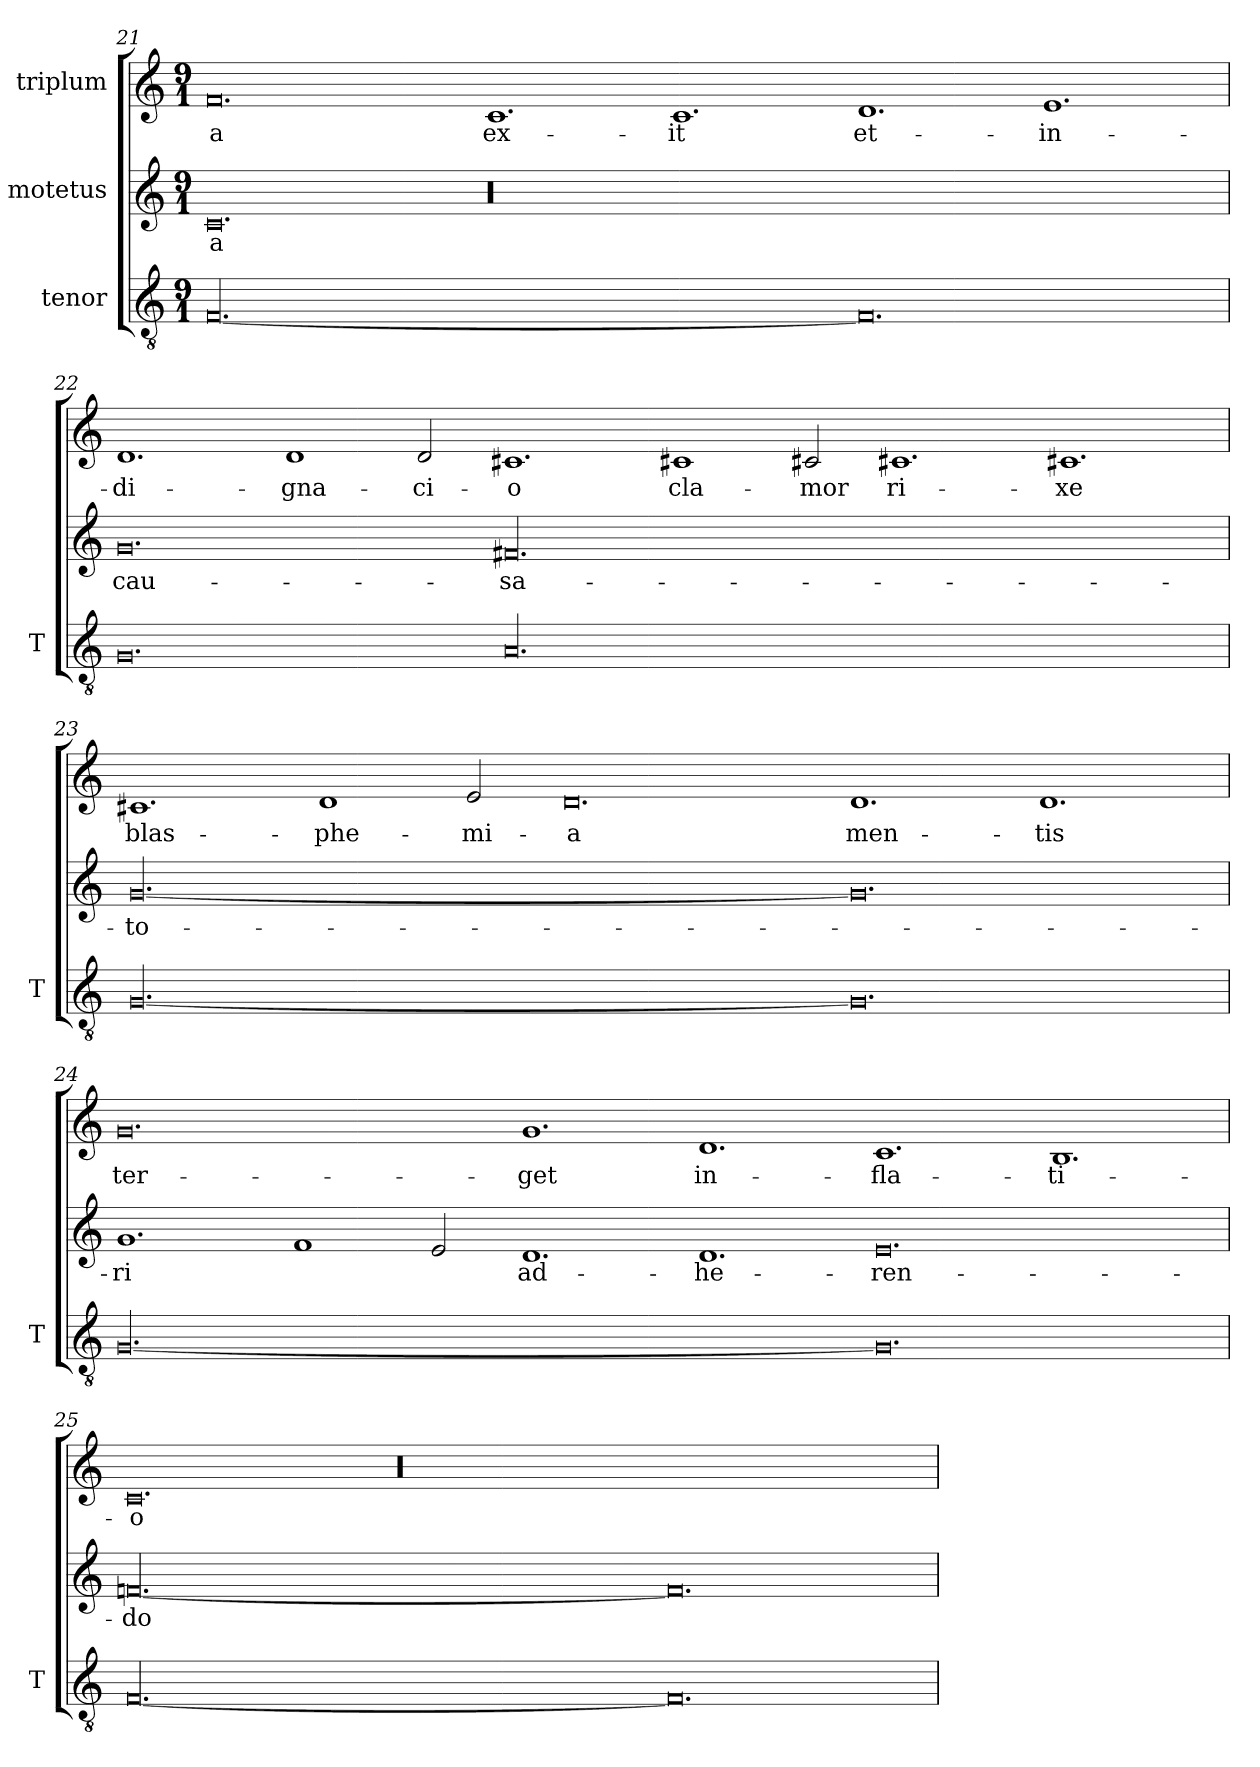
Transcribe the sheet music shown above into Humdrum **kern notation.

**kern	**kern	**text	**kern	**text
*part3	*part2	*part2	*part1	*part1
*staff3	*staff2	*staff2	*staff1	*staff1
*I"tenor	*I"motetus	*	*I"triplum	*
*I'T	*	*	*	*
!!LO:PB:g=z
*clefGv2	*clefG2	*	*clefG2	*
*k[]	*k[]	*	*k[]	*
*C:	*C:	*	*C:	*
*M9/1	*M9/1	*	*M9/1	*
=21	=21	=21	=21	=21
[00.F/	0.c/	-a	0.f/	-a
.	00.r	.	1.c/	ex-
.	.	.	1.c/	-it
0.F/]	.	.	1.d/	et-
.	.	.	1.e/	in-
=22	=22	=22	=22	=22
0.G/	0.g/	cau-	1.d/	-di-
.	.	.	1d/	-gna-
.	.	.	2d/	-ci-
00.A/	00.f#X/	-sa-	1.c#X/	-o
.	.	.	1c#X/	cla-
.	.	.	2c#X/	-mor
.	.	.	1.c#X/	ri-
.	.	.	1.c#X/	-xe
=23	=23	=23	=23	=23
[00.G/	[00.g/	-to-	1.c#X/	blas-
.	.	.	1d/	-phe-
.	.	.	2e/	-mi-
.	.	.	0.d/	-a
0.G/]	0.g/]	.	1.d/	men-
.	.	.	1.d/	-tis
=24	=24	=24	=24	=24
[00.G/	1.g/	-ri	0.g/	ter-
.	1f/	.	.	.
.	2e/	.	.	.
.	1.d/	ad-	1.g/	-get
.	1.d/	-he-	1.d/	in-
0.G/]	0.e/	-ren-	1.c/	-fla-
.	.	.	1.B/	-ti-
=25	=25	=25	=25	=25
[00.F/	[00.fn/	-do	0.c/	-o
.	.	.	00.r	.
0.F/]	0.fn/]	.	.	.
=	=	=	=	=
*-	*-	*-	*-	*-
